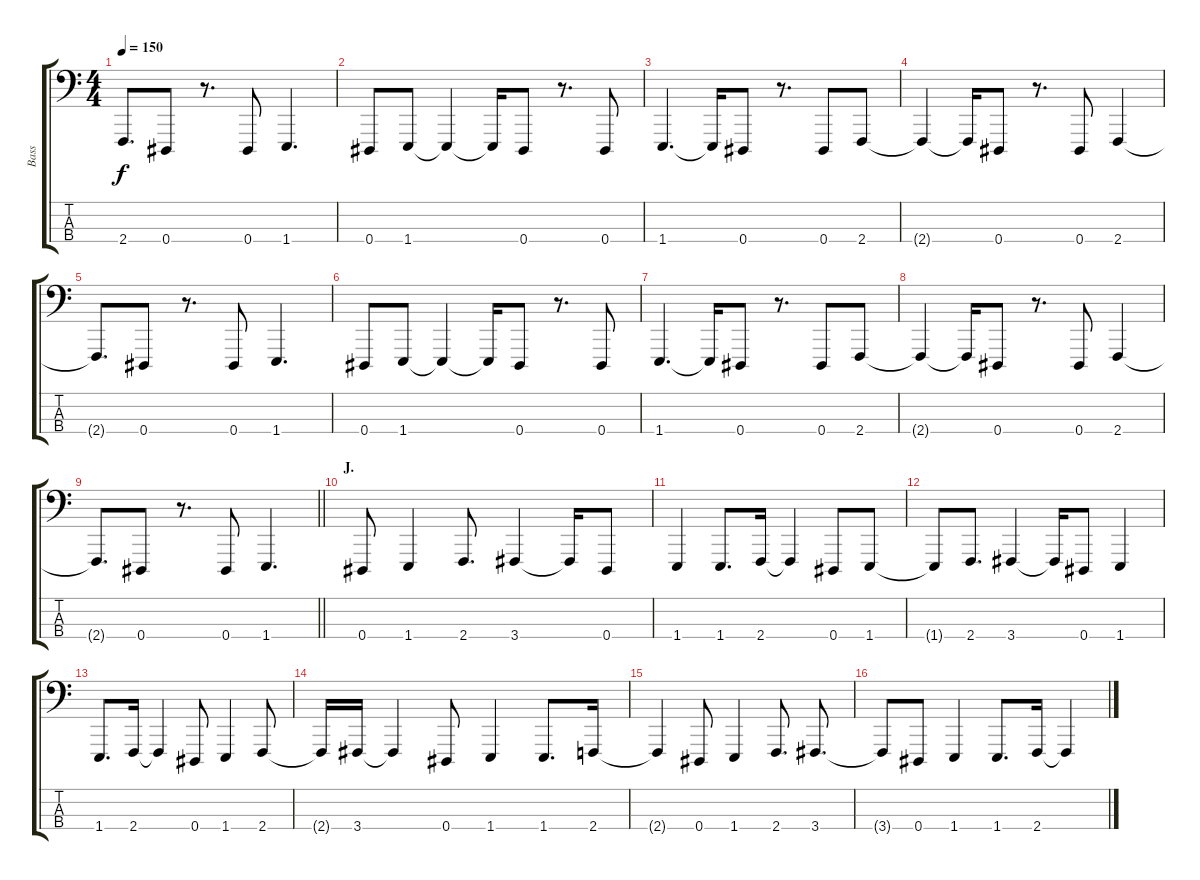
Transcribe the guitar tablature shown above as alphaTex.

\track ("Bass" "Bass") {instrument electricbasspick}
\staff {score tabs}
\tuning (Ab1 Eb1 Bb0 Eb0) {hide}
\ts (4 4)
\tempo 150
\clef f4
\ks c
2.4{t}.8{d dy f} 0.4.8 r.8{d} 0.4.8 1.4.4{d} |
0.4.8 1.4.8 1.4{t}.4 1.4{t}.16 0.4.8 r.8{d} 0.4.8 |
1.4.4{d} 1.4{t}.16 0.4.8 r.8{d} 0.4.8 2.4.8 |
2.4{t}.4 2.4{t}.16 0.4.8 r.8{d} 0.4.8 2.4.4 |
2.4{t}.8{d} 0.4.8 r.8{d} 0.4.8 1.4.4{d} |
0.4.8 1.4.8 1.4{t}.4 1.4{t}.16 0.4.8 r.8{d} 0.4.8 |
1.4.4{d} 1.4{t}.16 0.4.8 r.8{d} 0.4.8 2.4.8 |
2.4{t}.4 2.4{t}.16 0.4.8 r.8{d} 0.4.8 2.4.4 |
\barLineRight lightlight
2.4{t}.8{d} 0.4.8 r.8{d} 0.4.8 1.4.4{d} |
\section ("" "J.")
0.4.8 1.4.4 2.4.8{d} 3.4.4 3.4{t}.16 0.4.8 |
1.4.4 1.4.8{d} 2.4.16 2.4{t}.4 0.4.8 1.4.8 |
1.4{t}.8 2.4.8{d} 3.4.4 3.4{t}.16 0.4.8 1.4.4 |
1.4.8{d} 2.4.16 2.4{t}.4 0.4.8 1.4.4 2.4.8 |
2.4{t}.16 3.4.16 3.4{t}.4 0.4.8 1.4.4 1.4.8{d} 2.4.16 |
2.4{t}.4 0.4.8 1.4.4 2.4.8{d} 3.4.8{d} |
3.4{t}.8 0.4.8 1.4.4 1.4.8{d} 2.4.16 2.4{t}.4
